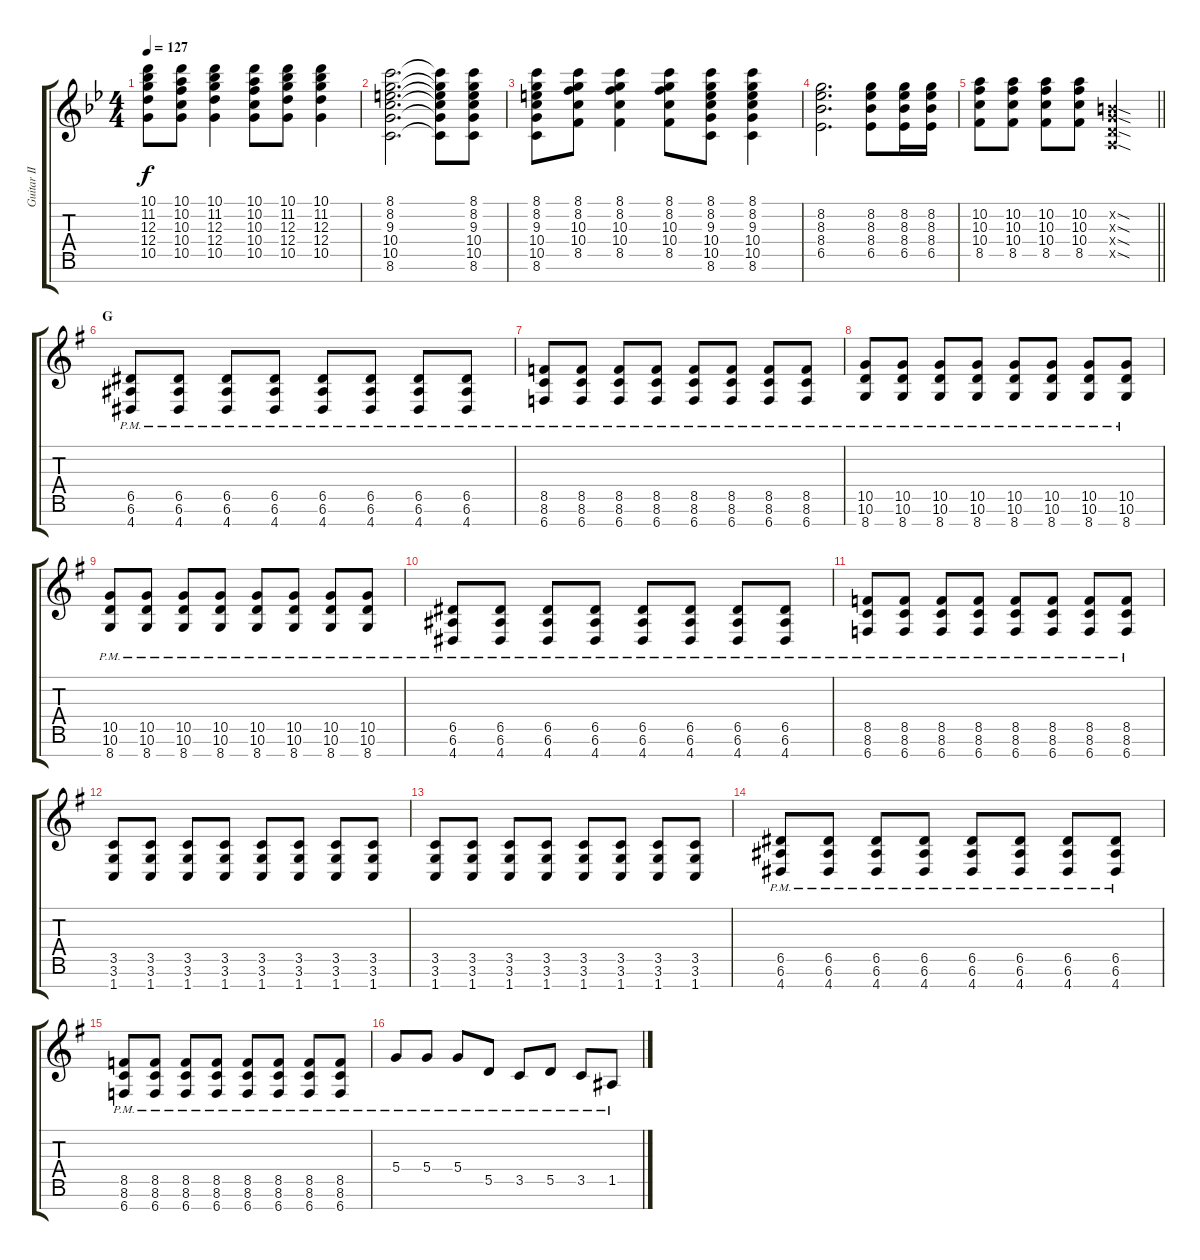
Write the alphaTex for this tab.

\track ("Guitar II" "Guitar II") {instrument distortionguitar}
\staff {score tabs}
\tuning (E4 B3 G3 D3 A2 E2 B1) {hide}
\ts (4 4)
\tempo 127
\clef g2
\ks bb
(10.1{t} 11.2{t} 12.3{t} 12.4{t} 10.5{t}).8{dy f} (10.1 10.2 10.3 10.4 10.5).8 (10.1 11.2 12.3 12.4 10.5).4 (10.1 10.2 10.3 10.4 10.5).8 (10.1 11.2 12.3 12.4 10.5).8 (10.1 11.2 12.3 12.4 10.5).4 |
(8.1 8.2 9.3 10.4 10.5 8.6).2{d} (8.1{t} 8.2{t} 9.3{t} 10.4{t} 10.5{t} 8.6{t}).8 (8.1 8.2 9.3 10.4 10.5 8.6).8 |
(8.1 8.2 9.3 10.4 10.5 8.6).8 (8.1 8.2 10.3 10.4 8.5).8 (8.1 8.2 10.3 10.4 8.5).4 (8.1 8.2 10.3 10.4 8.5).8 (8.1 8.2 9.3 10.4 10.5 8.6).8 (8.1 8.2 9.3 10.4 10.5 8.6).4 |
(8.2 8.3 8.4 6.5).2{d} (8.2 8.3 8.4 6.5).8 (8.2 8.3 8.4 6.5).16 (8.2 8.3 8.4 6.5).16 |
\barLineRight lightlight
(10.2 10.3 10.4 8.5).8 (10.2 10.3 10.4 8.5).8 (10.2 10.3 10.4 8.5).8 (10.2 10.3 10.4 8.5).8 (0.2{sod x} 0.3{sod x} 0.4{sod x} 0.5{sod x}).2 |
\section ("" "G")
\ks g
(6.5{pm} 6.6{pm} 4.7{pm}).8 (6.5{pm} 6.6{pm} 4.7{pm}).8 (6.5{pm} 6.6{pm} 4.7{pm}).8 (6.5{pm} 6.6{pm} 4.7{pm}).8 (6.5{pm} 6.6{pm} 4.7{pm}).8 (6.5{pm} 6.6{pm} 4.7{pm}).8 (6.5{pm} 6.6{pm} 4.7{pm}).8 (6.5{pm} 6.6{pm} 4.7{pm}).8 |
(8.5{pm} 8.6{pm} 6.7{pm}).8 (8.5{pm} 8.6{pm} 6.7{pm}).8 (8.5{pm} 8.6{pm} 6.7{pm}).8 (8.5{pm} 8.6{pm} 6.7{pm}).8 (8.5{pm} 8.6{pm} 6.7{pm}).8 (8.5{pm} 8.6{pm} 6.7{pm}).8 (8.5{pm} 8.6{pm} 6.7{pm}).8 (8.5{pm} 8.6{pm} 6.7{pm}).8 |
(10.5{pm} 10.6{pm} 8.7{pm}).8 (10.5{pm} 10.6{pm} 8.7{pm}).8 (10.5{pm} 10.6{pm} 8.7{pm}).8 (10.5{pm} 10.6{pm} 8.7{pm}).8 (10.5{pm} 10.6{pm} 8.7{pm}).8 (10.5{pm} 10.6{pm} 8.7{pm}).8 (10.5{pm} 10.6{pm} 8.7{pm}).8 (10.5{pm} 10.6{pm} 8.7{pm}).8 |
(10.5{pm} 10.6{pm} 8.7{pm}).8 (10.5{pm} 10.6{pm} 8.7{pm}).8 (10.5{pm} 10.6{pm} 8.7{pm}).8 (10.5{pm} 10.6{pm} 8.7{pm}).8 (10.5{pm} 10.6{pm} 8.7{pm}).8 (10.5{pm} 10.6{pm} 8.7{pm}).8 (10.5{pm} 10.6{pm} 8.7{pm}).8 (10.5{pm} 10.6{pm} 8.7{pm}).8 |
(6.5{pm} 6.6{pm} 4.7{pm}).8 (6.5{pm} 6.6{pm} 4.7{pm}).8 (6.5{pm} 6.6{pm} 4.7{pm}).8 (6.5{pm} 6.6{pm} 4.7{pm}).8 (6.5{pm} 6.6{pm} 4.7{pm}).8 (6.5{pm} 6.6{pm} 4.7{pm}).8 (6.5{pm} 6.6{pm} 4.7{pm}).8 (6.5{pm} 6.6{pm} 4.7{pm}).8 |
(8.5{pm} 8.6{pm} 6.7{pm}).8 (8.5{pm} 8.6{pm} 6.7{pm}).8 (8.5{pm} 8.6{pm} 6.7{pm}).8 (8.5{pm} 8.6{pm} 6.7{pm}).8 (8.5{pm} 8.6{pm} 6.7{pm}).8 (8.5{pm} 8.6{pm} 6.7{pm}).8 (8.5{pm} 8.6{pm} 6.7{pm}).8 (8.5{pm} 8.6{pm} 6.7{pm}).8 |
(3.5 3.6 1.7).8 (3.5 3.6 1.7).8 (3.5 3.6 1.7).8 (3.5 3.6 1.7).8 (3.5 3.6 1.7).8 (3.5 3.6 1.7).8 (3.5 3.6 1.7).8 (3.5 3.6 1.7).8 |
(3.5 3.6 1.7).8 (3.5 3.6 1.7).8 (3.5 3.6 1.7).8 (3.5 3.6 1.7).8 (3.5 3.6 1.7).8 (3.5 3.6 1.7).8 (3.5 3.6 1.7).8 (3.5 3.6 1.7).8 |
(6.5{pm} 6.6{pm} 4.7{pm}).8 (6.5{pm} 6.6{pm} 4.7{pm}).8 (6.5{pm} 6.6{pm} 4.7{pm}).8 (6.5{pm} 6.6{pm} 4.7{pm}).8 (6.5{pm} 6.6{pm} 4.7{pm}).8 (6.5{pm} 6.6{pm} 4.7{pm}).8 (6.5{pm} 6.6{pm} 4.7{pm}).8 (6.5{pm} 6.6{pm} 4.7{pm}).8 |
(8.5{pm} 8.6{pm} 6.7{pm}).8 (8.5{pm} 8.6{pm} 6.7{pm}).8 (8.5{pm} 8.6{pm} 6.7{pm}).8 (8.5{pm} 8.6{pm} 6.7{pm}).8 (8.5{pm} 8.6{pm} 6.7{pm}).8 (8.5{pm} 8.6{pm} 6.7{pm}).8 (8.5{pm} 8.6{pm} 6.7{pm}).8 (8.5{pm} 8.6{pm} 6.7{pm}).8 |
5.4{pm}.8 5.4{pm}.8 5.4{pm}.8 5.5{pm}.8 3.5{pm}.8 5.5{pm}.8 3.5{pm}.8 1.5{pm}.8
